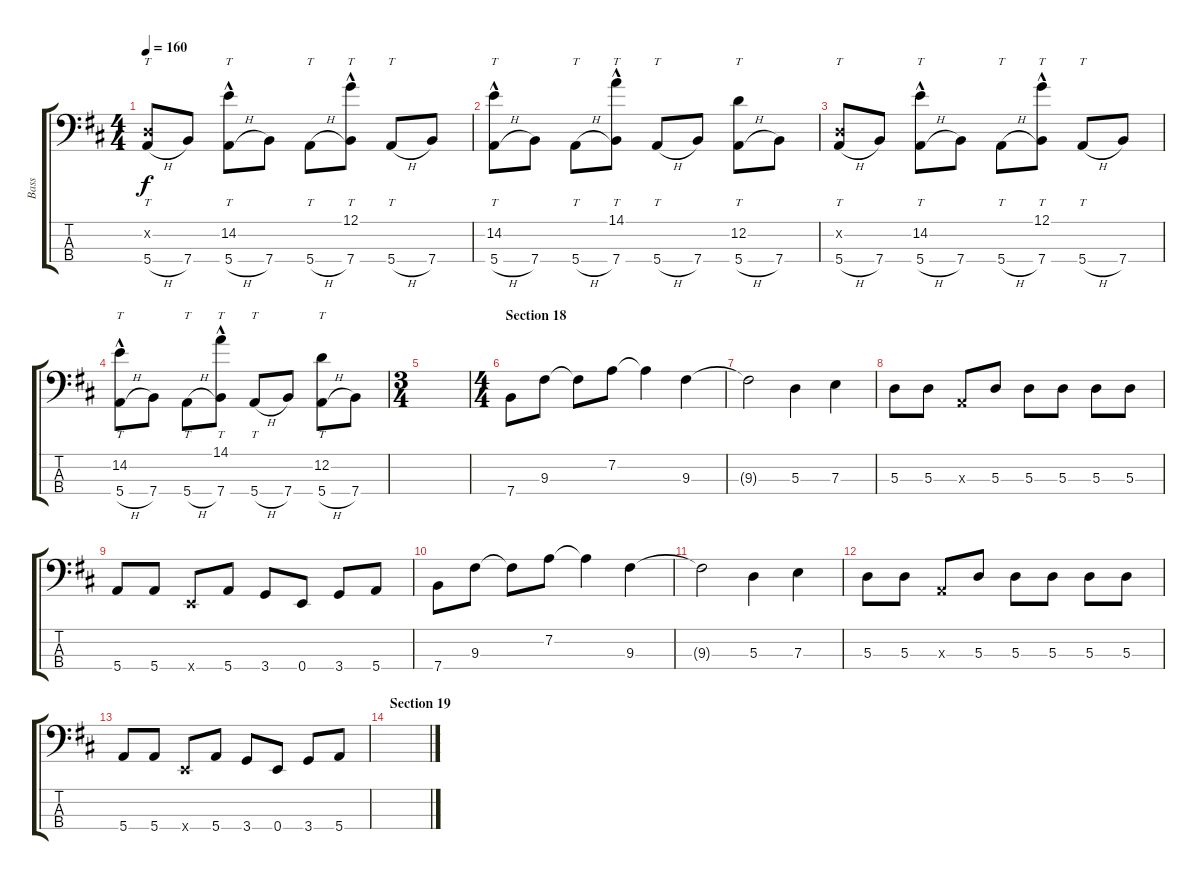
\track ("Bass" "Bass") {instrument electricbassfinger}
\staff {score tabs}
\tuning (G2 D2 A1 E1) {hide}
\ts (4 4)
\tempo 160
\clef f4
\ks bminor
(0.2{x} 5.4{h}).8{tt dy f} 7.4.8 (14.2{hac} 5.4{h}).8{tt} 7.4.8 5.4{h}.8{tt} (12.1{hac} 7.4).8{tt} 5.4{h}.8{tt} 7.4.8 |
(14.2{hac} 5.4{h}).8{tt} 7.4.8 5.4{h}.8{tt} (14.1{hac} 7.4).8{tt} 5.4{h}.8{tt} 7.4.8 (12.2 5.4{h}).8{tt} 7.4.8 |
(0.2{x} 5.4{h}).8{tt} 7.4.8 (14.2{hac} 5.4{h}).8{tt} 7.4.8 5.4{h}.8{tt} (12.1{hac} 7.4).8{tt} 5.4{h}.8{tt} 7.4.8 |
(14.2{hac} 5.4{h}).8{tt} 7.4.8 5.4{h}.8{tt} (14.1{hac} 7.4).8{tt} 5.4{h}.8{tt} 7.4.8 (12.2 5.4{h}).8{tt} 7.4.8 |
\ts (3 4)
|
\ts (4 4)
\section ("" "Section 18")
7.4.8 9.3.8 9.3{t}.8 7.2.8 7.2{t}.4 9.3.4 |
9.3{t}.2 5.3.4 7.3.4 |
5.3.8 5.3.8 0.3{x}.8 5.3.8 5.3.8 5.3.8 5.3.8 5.3.8 |
5.4.8 5.4.8 0.4{x}.8 5.4.8 3.4.8 0.4.8 3.4.8 5.4.8 |
7.4.8 9.3.8 9.3{t}.8 7.2.8 7.2{t}.4 9.3.4 |
9.3{t}.2 5.3.4 7.3.4 |
5.3.8 5.3.8 0.3{x}.8 5.3.8 5.3.8 5.3.8 5.3.8 5.3.8 |
5.4.8 5.4.8 0.4{x}.8 5.4.8 3.4.8 0.4.8 3.4.8 5.4.8 |
\section ("" "Section 19")
